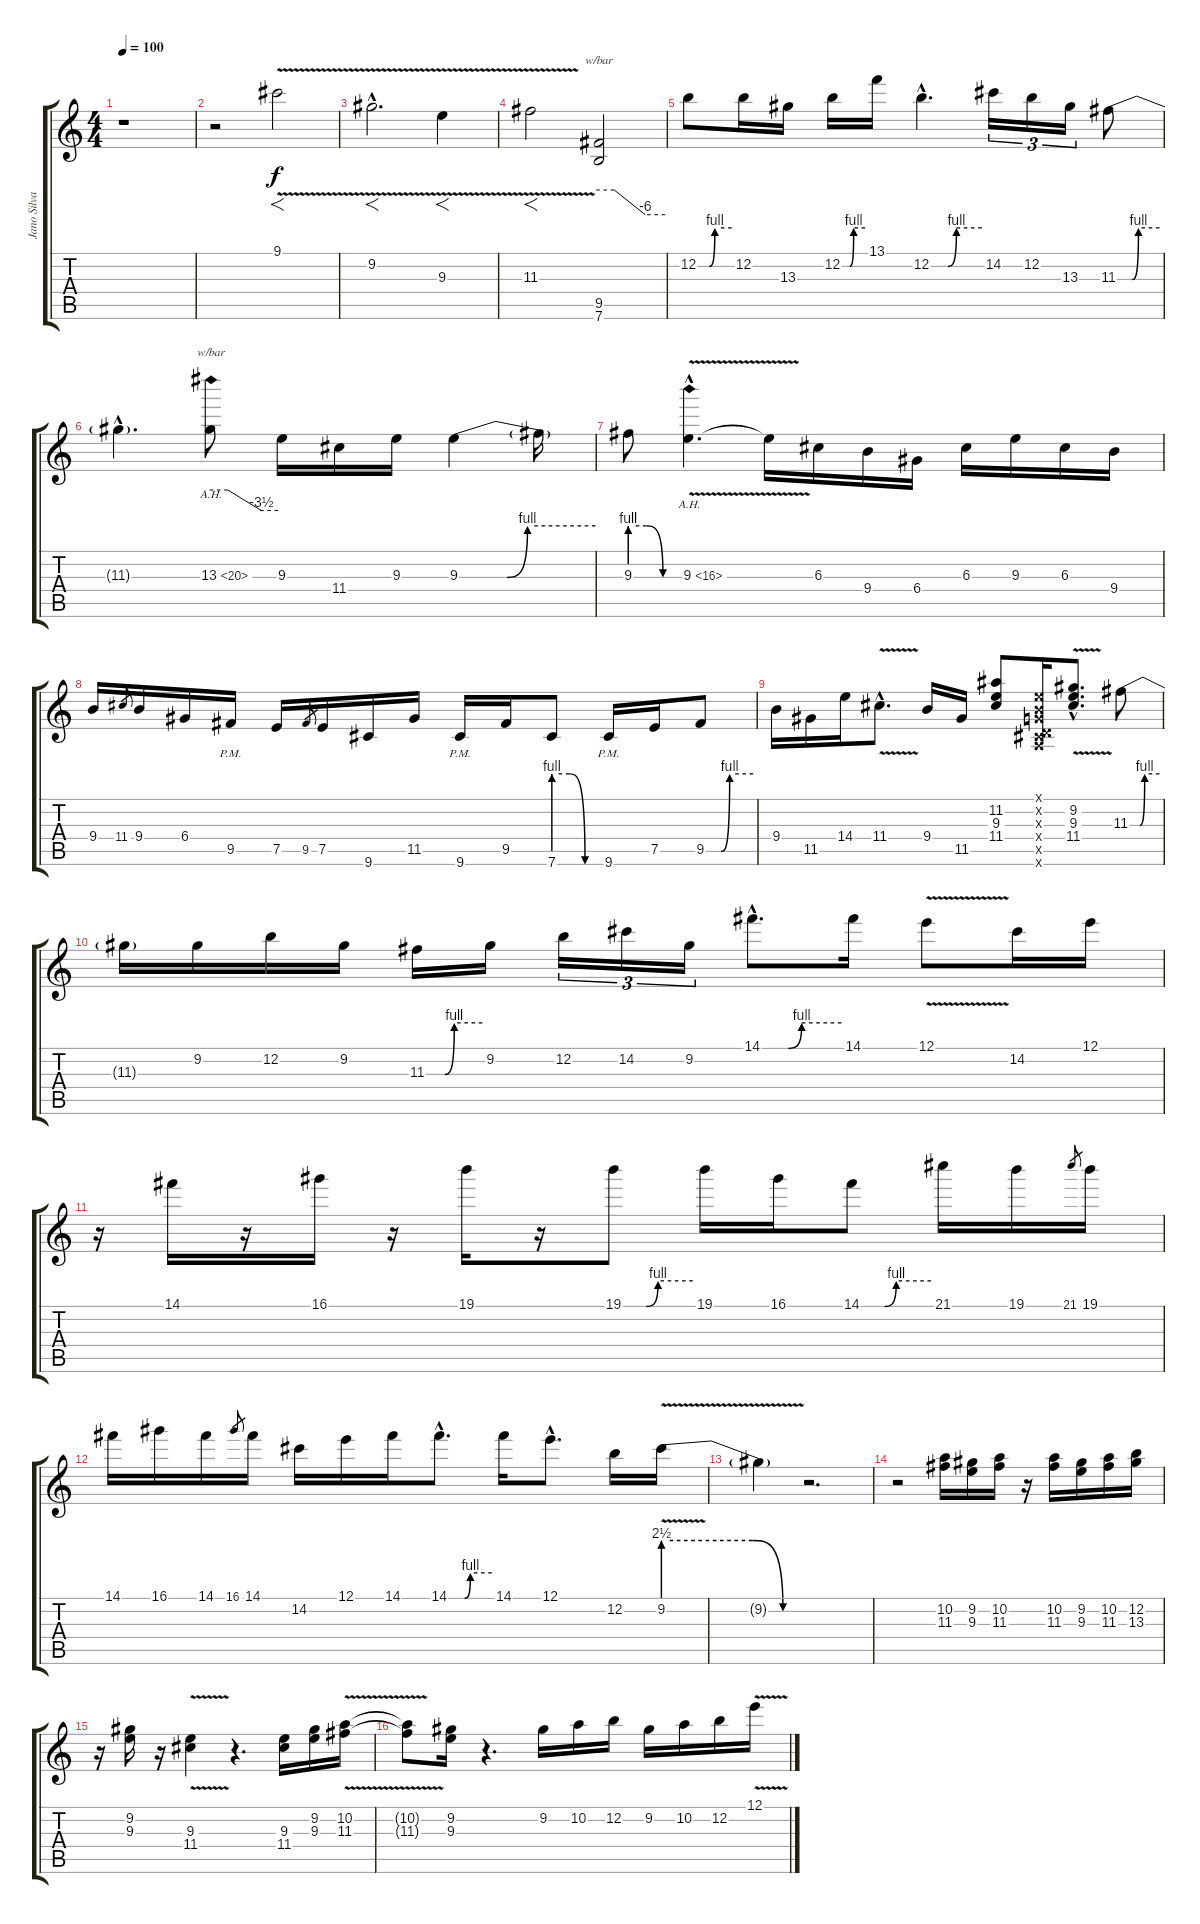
\track ("Jano Silva" "Jano Silva") {instrument distortionguitar}
\staff {score tabs}
\tuning (E4 B3 G3 D3 A2 E2) {hide}
\ts (4 4)
\tempo 100
\clef g2
\ks c
r.1{dy f instrument overdrivenguitar} |
r.2 9.1{v}.2{f} |
9.2{v hac}.2{f d} 9.3{v}.4{f} |
11.3{v}.2{f} (9.5 7.6).2{tbe (custom default 0 0 14 0 42 -24 60 -24) instrument distortionguitar} |
12.2{be (custom 0 0 20 0 30 4 60 4)}.8 12.2.16 13.3.16 12.2{be (custom 0 0 20 0 30 4 60 4)}.16 13.1.16 12.2{be (custom 0 0 20 0 30 4 60 4) hac}.4{d} 14.2.16{tu (3 2)} 12.2.16{tu (3 2)} 13.3.16{tu (3 2)} 11.3{be (custom 0 0 21 0 30 4 60 4)}.8 |
11.3{hac t}.4{d} 13.3{ah 7}.8{tbe (custom default 0 0 15 0 45 -14 60 -14)} 9.3.16 11.4.16 9.3.16 9.3{be (custom 0 0 21 0 30 4 60 4)}.4 9.3{t}.16 |
9.3{be (custom 0 4 20 4 40 0 60 0)}.8 9.3{ah 7 v hac}.4{d} 9.3{t}.16 6.3.16 9.4.16 6.4.16 6.3.16 9.3.16 6.3.16 9.4.16 |
9.4.16 11.4.8{gr} 9.4.16 6.4.16 9.5{pm}.16 7.5.16 9.5.8{gr} 7.5.16 9.6.16 11.5.16 9.6{pm}.16 9.5.16 7.6{be (custom 0 4 20 4 40 0 60 0)}.8 9.6{pm}.16 7.5.16 9.5{be (custom 0 0 19 0 30 4 60 4)}.8 |
9.4.16 11.5.16 14.4.16 11.4{v hac}.8{d} 9.4.16 11.5.16 (11.2 9.3 11.4).8 (0.1{x} 0.2{x} 0.3{x} 0.4{x} 0.5{x} 9.6{x}).16 (9.2{v hac} 9.3{v hac} 11.4{v hac}).8{d} 11.3{be (custom 0 0 20 0 30 4 60 4)}.8 |
11.3{t}.16 9.2.16 12.2.16 9.2.16 11.3{be (custom 0 0 20 0 30 4 60 4)}.16 9.2.16 12.2.16{tu (3 2)} 14.2.16{tu (3 2)} 9.2.16{tu (3 2)} 14.1{be (custom 0 0 20 0 30 4 60 4) hac}.8{d} 14.1.16 12.1{v}.8 14.2.16 12.1.16 |
r.16 14.1.16 r.16 16.1.16 r.16 19.1.16 r.16 19.1{be (custom 0 0 20 0 30 4 60 4)}.8 19.1.16 16.1.16 14.1{be (custom 0 0 20 0 30 4 60 4)}.8 21.1.16 19.1.16 21.1.8{gr} 19.1.16 |
14.1.16 16.1.16 14.1.16 16.1.8{gr} 14.1.16 14.2.16 12.1.16 14.1.16 14.1{be (custom 0 0 22 0 30 4 60 4) hac}.8{d} 14.1.16 12.1{hac}.8{d} 12.2.16 9.2{be (custom 0 10 38 10 51 0 60 0) v}.16 |
9.2{t}.4 r.2{d} |
r.2 (10.2 11.3).16 (9.2 9.3).16 (10.2 11.3).16 r.16 (10.2 11.3).16 (9.2 9.3).16 (10.2 11.3).16 (12.2 13.3).16 |
r.16 (9.2 9.3).16 r.16 (9.3{v} 11.4{v}).4 r.4{d} (9.3 11.4).16 (9.2 9.3).16 (10.2{v} 11.3{v}).16 |
(10.2{t} 11.3{t}).8 (9.2 9.3).16 r.4{d} 9.2.16 10.2.16 12.2.16 9.2.16 10.2.16 12.2.16 12.1{v}.16
